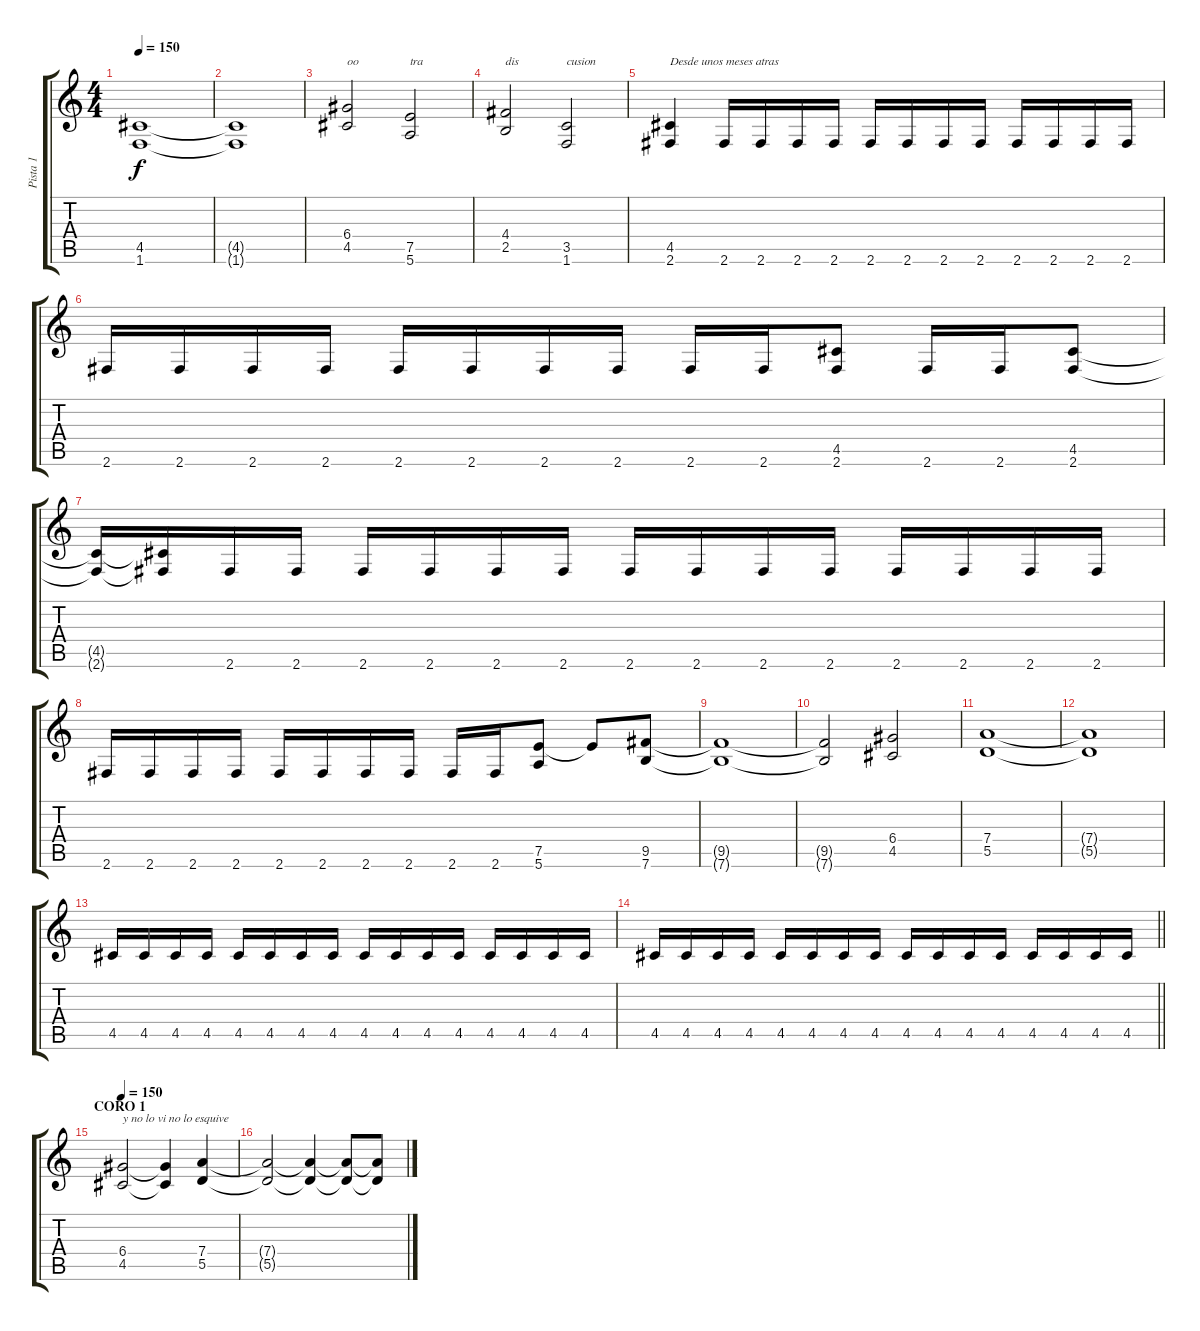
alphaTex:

\track ("Pista 1" "Pista 1") {instrument overdrivenguitar}
\staff {score tabs}
\tuning (E4 B3 G3 D3 A2 E2) {hide}
\ts (4 4)
\tempo 150
\clef g2
\ks c
(4.5{t} 1.6{t}).1{dy f} |
(4.5{t} 1.6{t}).1 |
(6.4 4.5).2{txt "oo"} (7.5 5.6).2{txt "tra"} |
(4.4 2.5).2{txt "dis"} (3.5 1.6).2{txt "cusion"} |
(4.5 2.6).4{txt "Desde unos meses atras"} 2.6.16 2.6.16 2.6.16 2.6.16 2.6.16 2.6.16 2.6.16 2.6.16 2.6.16 2.6.16 2.6.16 2.6.16 |
2.6.16 2.6.16 2.6.16 2.6.16 2.6.16 2.6.16 2.6.16 2.6.16 2.6.16 2.6.16 (4.5 2.6).8 2.6.16 2.6.16 (4.5 2.6).8 |
(4.5{t} 2.6{t}).16 (4.5{t} 2.6{t}).16 2.6.16 2.6.16 2.6.16 2.6.16 2.6.16 2.6.16 2.6.16 2.6.16 2.6.16 2.6.16 2.6.16 2.6.16 2.6.16 2.6.16 |
2.6.16 2.6.16 2.6.16 2.6.16 2.6.16 2.6.16 2.6.16 2.6.16 2.6.16 2.6.16 (7.5 5.6).8 7.5{t}.8 (9.5 7.6).8 |
(9.5{t} 7.6{t}).1 |
(9.5{t} 7.6{t}).2 (6.4 4.5).2 |
(7.4 5.5).1 |
(7.4{t} 5.5{t}).1 |
4.5.16 4.5.16 4.5.16 4.5.16 4.5.16 4.5.16 4.5.16 4.5.16 4.5.16 4.5.16 4.5.16 4.5.16 4.5.16 4.5.16 4.5.16 4.5.16 |
\barLineRight lightlight
4.5.16 4.5.16 4.5.16 4.5.16 4.5.16 4.5.16 4.5.16 4.5.16 4.5.16 4.5.16 4.5.16 4.5.16 4.5.16 4.5.16 4.5.16 4.5.16 |
\section ("" "CORO 1")
\tempo 150
(6.4 4.5).2{txt "y no lo vi no lo esquive"} (6.4{t} 4.5{t}).4 (7.4 5.5).4 |
(7.4{t} 5.5{t}).2 (7.4{t} 5.5{t}).4 (7.4{t} 5.5{t}).8 (7.4{t} 5.5{t}).8
